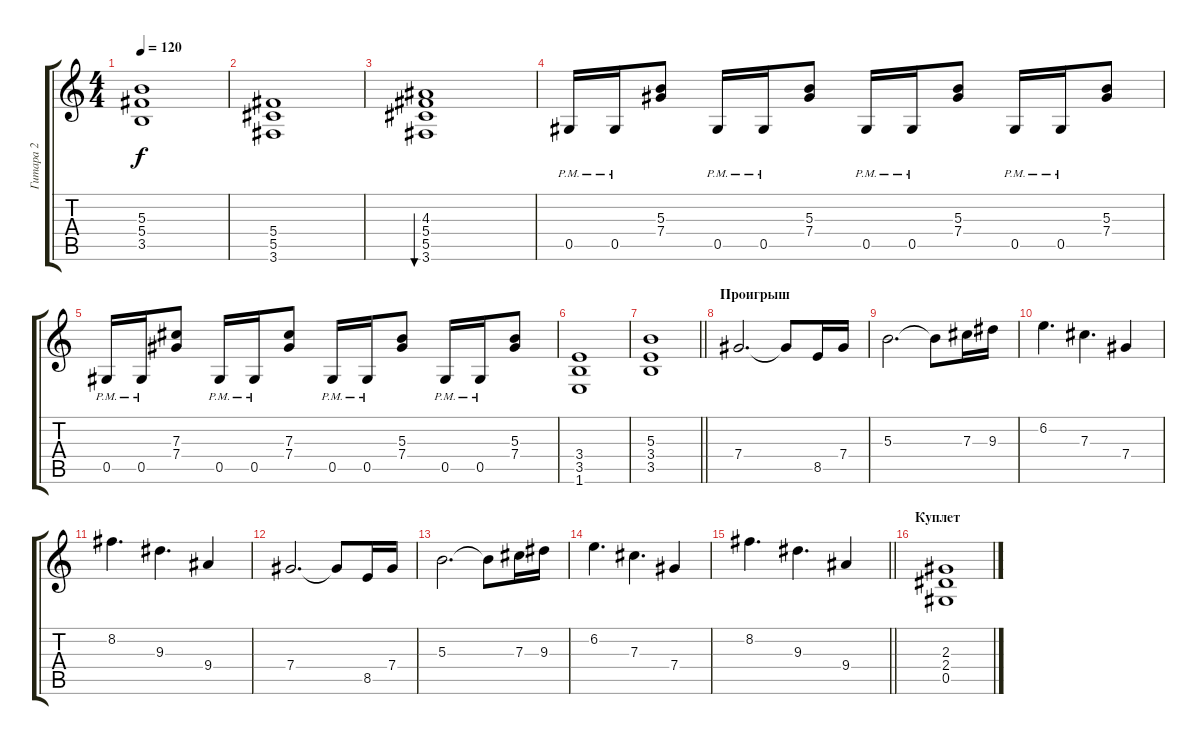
\track ("Гитара 2" "Гитара 2") {instrument distortionguitar}
\staff {score tabs}
\tuning (Eb4 Bb3 Gb3 Db3 Ab2 Eb2) {hide}
\ts (4 4)
\tempo 120
\clef g2
\ks c
(5.3{t} 5.4{t} 3.5{t}).1{dy f} |
(5.4 5.5 3.6).1 |
(4.3 5.4 5.5 3.6).1{bu 60} |
0.5{pm}.16 0.5{pm}.16 (5.3 7.4).8 0.5{pm}.16 0.5{pm}.16 (5.3 7.4).8 0.5{pm}.16 0.5{pm}.16 (5.3 7.4).8 0.5{pm}.16 0.5{pm}.16 (5.3 7.4).8 |
0.5{pm}.16 0.5{pm}.16 (7.3 7.4).8 0.5{pm}.16 0.5{pm}.16 (7.3 7.4).8 0.5{pm}.16 0.5{pm}.16 (5.3 7.4).8 0.5{pm}.16 0.5{pm}.16 (5.3 7.4).8 |
(3.4 3.5 1.6).1 |
\barLineRight lightlight
(5.3 3.4 3.5).1 |
\section ("" "Проигрыш")
7.4.2{d} 7.4{t}.8 8.5.16 7.4.16 |
5.3.2{d} 5.3{t}.8 7.3.16 9.3.16 |
6.2.4{d} 7.3.4{d} 7.4.4 |
8.2.4{d} 9.3.4{d} 9.4.4 |
7.4.2{d} 7.4{t}.8 8.5.16 7.4.16 |
5.3.2{d} 5.3{t}.8 7.3.16 9.3.16 |
6.2.4{d} 7.3.4{d} 7.4.4 |
\barLineRight lightlight
8.2.4{d} 9.3.4{d} 9.4.4 |
\section ("" "Куплет")
(2.3 2.4 0.5).1
